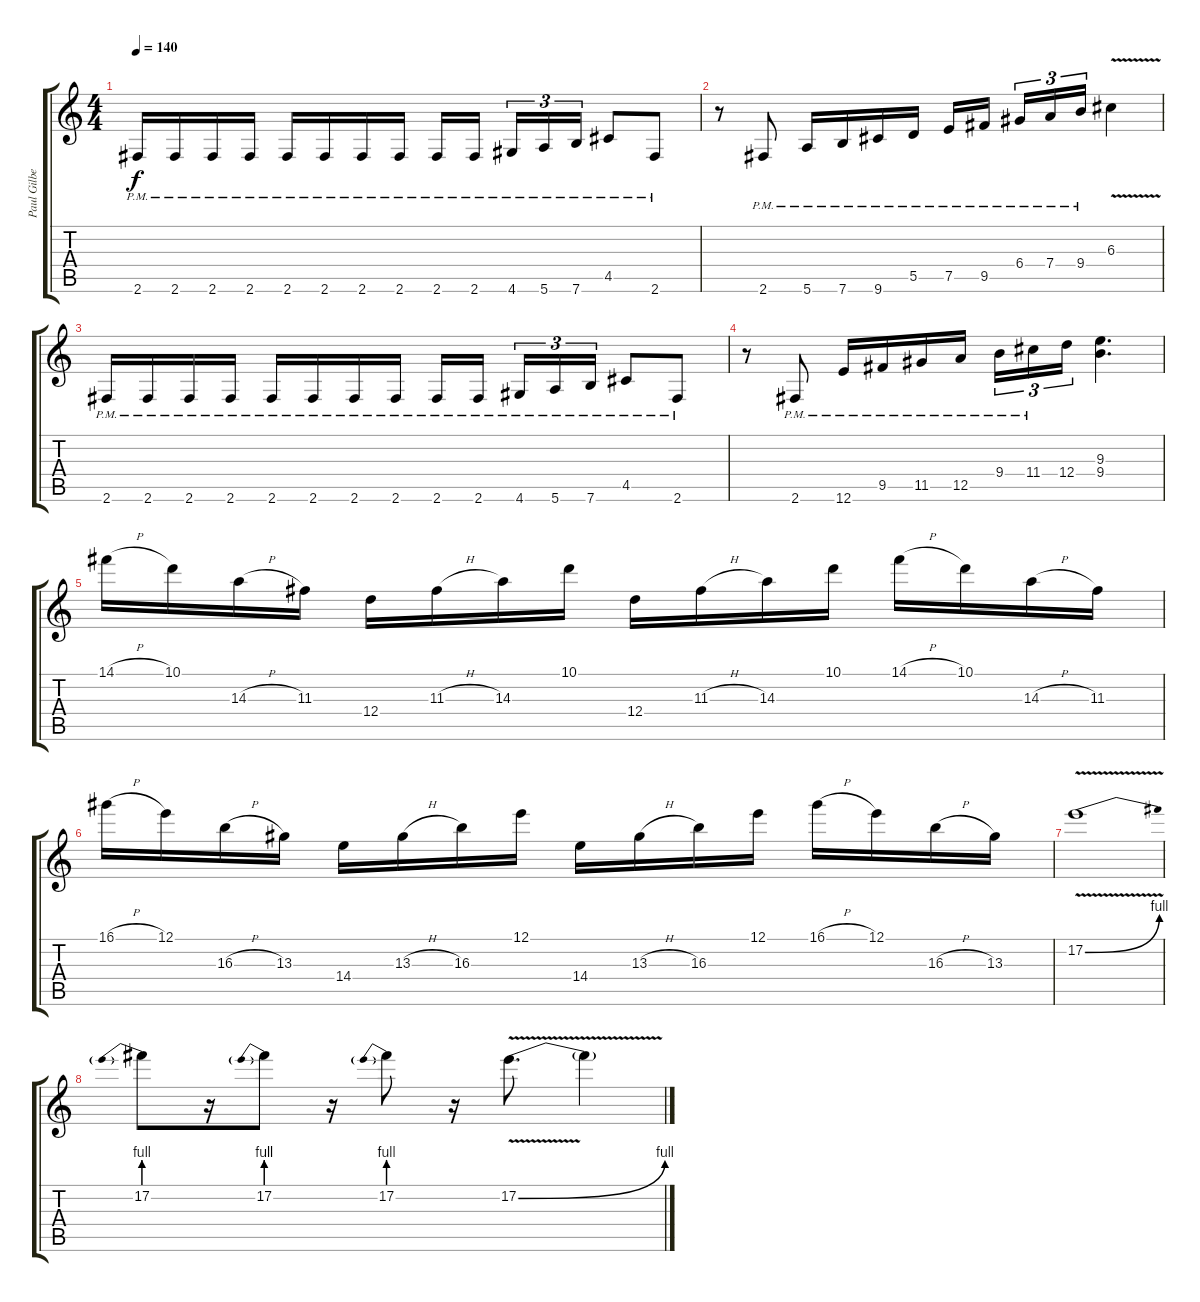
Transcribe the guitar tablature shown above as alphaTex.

\track ("Paul Gilbert" "Paul Gilbe") {instrument distortionguitar}
\staff {score tabs}
\tuning (E4 B3 G3 D3 A2 E2) {hide}
\ts (4 4)
\tempo 140
\clef g2
\ks c
2.6{pm}.16{dy f} 2.6{pm}.16 2.6{pm}.16 2.6{pm}.16 2.6{pm}.16 2.6{pm}.16 2.6{pm}.16 2.6{pm}.16 2.6{pm}.16 2.6{pm}.16{beam splitsecondary} 4.6{pm}.16{tu (3 2)} 5.6{pm}.16{tu (3 2)} 7.6{pm}.16{tu (3 2)} 4.5{pm}.8 2.6{pm}.8 |
r.8 2.6{pm}.8 5.6{pm}.16 7.6{pm}.16 9.6{pm}.16 5.5{pm}.16 7.5{pm}.16 9.5{pm}.16{beam splitsecondary} 6.4{pm}.16{tu (3 2)} 7.4{pm}.16{tu (3 2)} 9.4{pm}.16{tu (3 2)} 6.3{v}.4 |
2.6{pm}.16 2.6{pm}.16 2.6{pm}.16 2.6{pm}.16 2.6{pm}.16 2.6{pm}.16 2.6{pm}.16 2.6{pm}.16 2.6{pm}.16 2.6{pm}.16{beam splitsecondary} 4.6{pm}.16{tu (3 2)} 5.6{pm}.16{tu (3 2)} 7.6{pm}.16{tu (3 2)} 4.5{pm}.8 2.6{pm}.8 |
r.8 2.6{pm}.8 12.6{pm}.16 9.5{pm}.16 11.5{pm}.16 12.5{pm}.16 9.4{pm}.16{tu (3 2)} 11.4{pm}.16{tu (3 2)} 12.4.16{tu (3 2)} (9.3 9.4).4{d} |
14.1{h}.16{instrument distortionguitar} 10.1.16 14.3{h}.16 11.3.16 12.4.16 11.3{h}.16 14.3.16 10.1.16 12.4.16 11.3{h}.16 14.3.16 10.1.16 14.1{h}.16 10.1.16 14.3{h}.16 11.3.16 |
16.1{h}.16 12.1.16 16.3{h}.16 13.3.16 14.4.16 13.3{h}.16 16.3.16 12.1.16 14.4.16 13.3{h}.16 16.3.16 12.1.16 16.1{h}.16 12.1.16 16.3{h}.16 13.3.16 |
17.2{be (bend 0 0 60 4) v}.1 |
17.2{be (prebend 0 4 60 4)}.8 r.16 17.2{be (prebend 0 4 60 4)}.8 r.16 17.2{be (prebend 0 4 60 4)}.8 r.16 17.2{be (bend 0 0 60 4) v}.8{d} 17.2{t}.4
